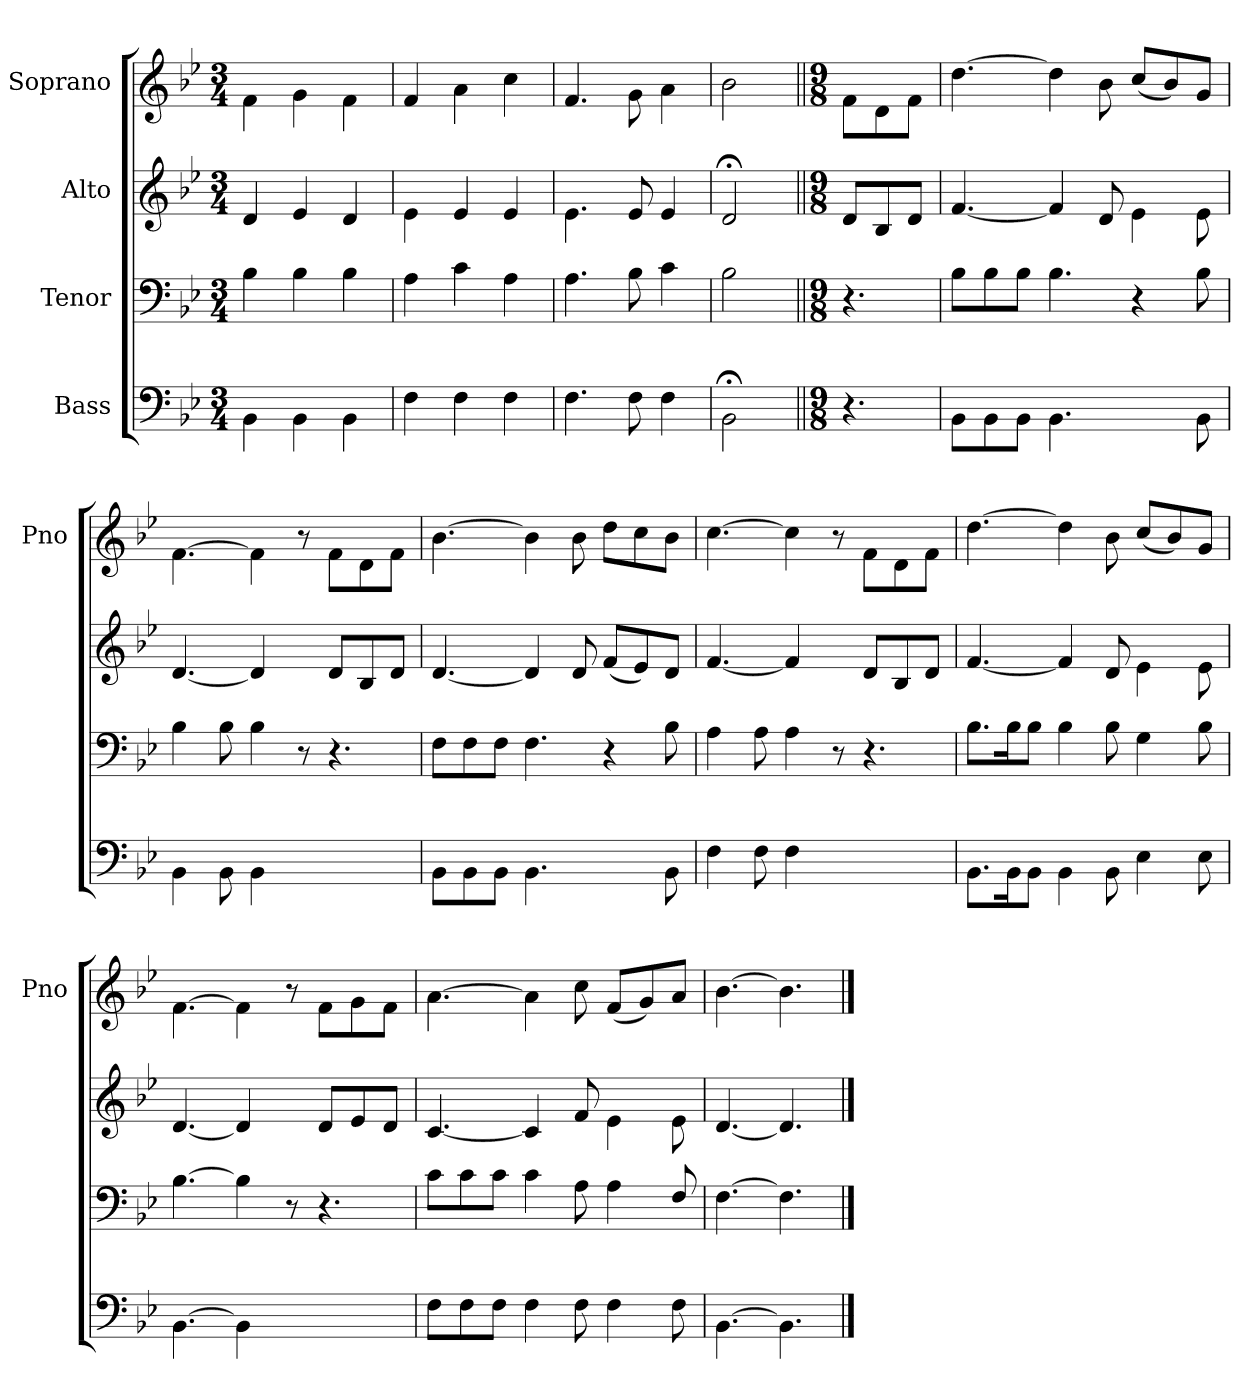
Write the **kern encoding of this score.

**kern	**kern	**kern	**kern
*part4	*part3	*part2	*part1
*staff4	*staff3	*staff2	*staff1
*I"Bass	*I"Tenor	*I"Alto	*I"Soprano
*	*	*	*I'Pno
*clefF4	*clefF4	*clefG2	*clefG2
*k[b-e-]	*k[b-e-]	*k[b-e-]	*k[b-e-]
*B-:	*B-:	*B-:	*B-:
*M3/4	*M3/4	*M3/4	*M3/4
=	=	=	=
4BB-\	4B-\	4d/	4f\
4BB-\	4B-\	4e-/	4g\
4BB-\	4B-\	4d/	4f\
=	=	=	=
4F\	4A\	4e-\	4f/
4F\	4c\	4e-/	4a\
4F\	4A\	4e-/	4cc\
=	=	=	=
4.F\	4.A\	4.e-\	4.f/
8F\	8B-\	8e-/	8g\
4F\	4c\	4e-/	4a\
=	=	=	=
2BB-;\	2B-\	2d;</	2b-\
=||	=||	=||	=||
*M9/8	*M9/8	*M9/8	*M9/8
4.r	4.r	8d/L	8f\L
.	.	8B-/	8d\
.	.	8d/J	8f\J
=	=	=	=
8BB-\L	8B-\L	[4.f/	[4.dd\
8BB-\	8B-\	.	.
8BB-\J	8B-\J	.	.
4.BB-\	4.B-\	4f/]	4dd\]
.	.	8d/	8b-\
4ryy	4r	4e-\	(>8cc/L
.	.	.	8b-/)
8BB-\	8B-\	8e-\	8g/J
=	=	=	=
4BB-\	4B-\	[4.d/	[4.f\
8BB-\	8B-\	.	.
4BB-\	4B-\	4d/]	4f\]
2ryy	8r	8ryy	8r
.	4.r	8d/L	8f\L
.	.	8B-/	8d\
.	.	8d/J	8f\J
=	=	=	=
8BB-\L	8F\L	[4.d/	[4.b-\
8BB-\	8F\	.	.
8BB-\J	8F\J	.	.
4.BB-\	4.F\	4d/]	4b-\]
.	.	8d/	8b-\
4ryy	4r	(<8f/L	8dd\L
.	.	8e-/)	8cc\
8BB-\	8B-\	8d/J	8b-\J
=	=	=	=
4F\	4A\	[4.f/	[4.cc\
8F\	8A\	.	.
4F\	4A\	4f/]	4cc\]
2ryy	8r	8ryy	8r
.	4.r	8d/L	8f\L
.	.	8B-/	8d\
.	.	8d/J	8f\J
=	=	=	=
8.BB-\L	8.B-\L	[4.f/	[4.dd\
16BB-\K	16B-\K	.	.
8BB-\J	8B-\J	.	.
4BB-\	4B-\	4f/]	4dd\]
8BB-\	8B-\	8d/	8b-\
4E-\	4G\	4e-\	(>8cc/L
.	.	.	8b-/)
8E-\	8B-\	8e-\	8g/J
=	=	=	=
[4.BB-\	[4.B-\	[4.d/	[4.f\
4BB-\]	4B-\]	4d/]	4f\]
2ryy	8r	8ryy	8r
.	4.r	8d/L	8f\L
.	.	8e-/	8g\
.	.	8d/J	8f\J
=	=	=	=
8F\L	8c\L	[4.c/	[4.a\
8F\	8c\	.	.
8F\J	8c\J	.	.
4F\	4c\	4c/]	4a\]
8F\	8A\	8f/	8cc\
4F\	4A\	4e-\	(>8f/L
.	.	.	8g/)
8F\	8F/	8e-\	8a/J
=	=	=	=
[4.BB-\	[4.F\	[4.d/	[4.b-\
4.BB-\]	4.F\]	4.d/]	4.b-\]
==	==	==	==
*-	*-	*-	*-
